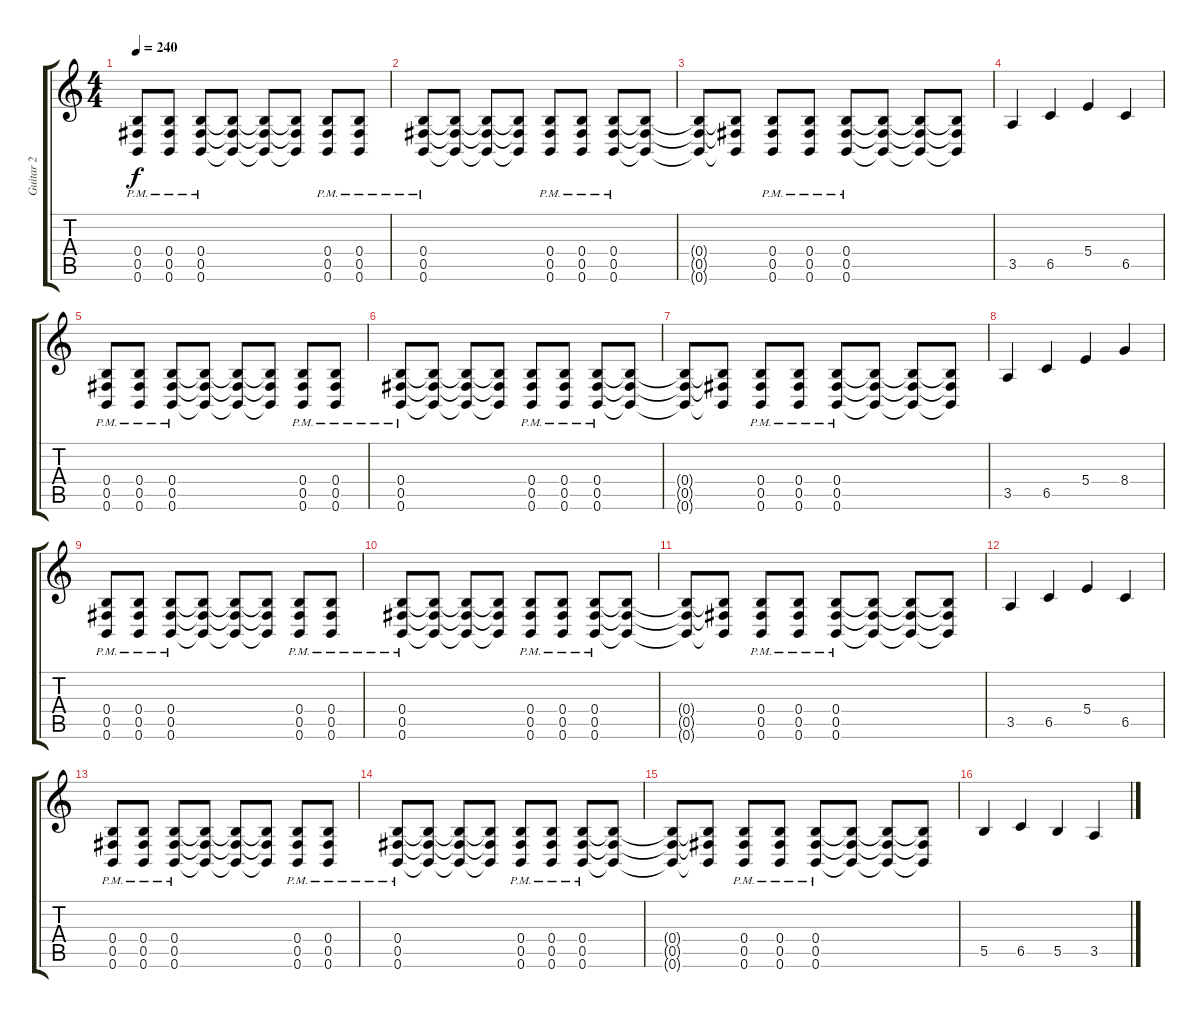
\track ("Guitar 2" "Guitar 2") {instrument overdrivenguitar}
\staff {score tabs}
\tuning (Db4 Ab3 E3 B2 Gb2 B1) {hide}
\ts (4 4)
\tempo 240
\clef g2
\ks c
(0.4{pm} 0.5{pm} 0.6{pm}).8{dy f} (0.4{pm} 0.5{pm} 0.6{pm}).8 (0.4{pm} 0.5{pm} 0.6{pm}).8 (0.4{t} 0.5{t} 0.6{t}).8 (0.4{t} 0.5{t} 0.6{t}).8 (0.4{t} 0.5{t} 0.6{t}).8 (0.4{pm} 0.5{pm} 0.6{pm}).8 (0.4{pm} 0.5{pm} 0.6{pm}).8 |
(0.4{pm} 0.5{pm} 0.6{pm}).8 (0.4{t} 0.5{t} 0.6{t}).8 (0.4{t} 0.5{t} 0.6{t}).8 (0.4{t} 0.5{t} 0.6{t}).8 (0.4{pm} 0.5{pm} 0.6{pm}).8 (0.4{pm} 0.5{pm} 0.6{pm}).8 (0.4{pm} 0.5{pm} 0.6{pm}).8 (0.4{t} 0.5{t} 0.6{t}).8 |
(0.4{t} 0.5{t} 0.6{t}).8 (0.4{t} 0.5{t} 0.6{t}).8 (0.4{pm} 0.5{pm} 0.6{pm}).8 (0.4{pm} 0.5{pm} 0.6{pm}).8 (0.4{pm} 0.5{pm} 0.6{pm}).8 (0.4{t} 0.5{t} 0.6{t}).8 (0.4{t} 0.5{t} 0.6{t}).8 (0.4{t} 0.5{t} 0.6{t}).8 |
3.5.4 6.5.4 5.4.4 6.5.4 |
(0.4{pm} 0.5{pm} 0.6{pm}).8 (0.4{pm} 0.5{pm} 0.6{pm}).8 (0.4{pm} 0.5{pm} 0.6{pm}).8 (0.4{t} 0.5{t} 0.6{t}).8 (0.4{t} 0.5{t} 0.6{t}).8 (0.4{t} 0.5{t} 0.6{t}).8 (0.4{pm} 0.5{pm} 0.6{pm}).8 (0.4{pm} 0.5{pm} 0.6{pm}).8 |
(0.4{pm} 0.5{pm} 0.6{pm}).8 (0.4{t} 0.5{t} 0.6{t}).8 (0.4{t} 0.5{t} 0.6{t}).8 (0.4{t} 0.5{t} 0.6{t}).8 (0.4{pm} 0.5{pm} 0.6{pm}).8 (0.4{pm} 0.5{pm} 0.6{pm}).8 (0.4{pm} 0.5{pm} 0.6{pm}).8 (0.4{t} 0.5{t} 0.6{t}).8 |
(0.4{t} 0.5{t} 0.6{t}).8 (0.4{t} 0.5{t} 0.6{t}).8 (0.4{pm} 0.5{pm} 0.6{pm}).8 (0.4{pm} 0.5{pm} 0.6{pm}).8 (0.4{pm} 0.5{pm} 0.6{pm}).8 (0.4{t} 0.5{t} 0.6{t}).8 (0.4{t} 0.5{t} 0.6{t}).8 (0.4{t} 0.5{t} 0.6{t}).8 |
3.5.4 6.5.4 5.4.4 8.4.4 |
(0.4{pm} 0.5{pm} 0.6{pm}).8 (0.4{pm} 0.5{pm} 0.6{pm}).8 (0.4{pm} 0.5{pm} 0.6{pm}).8 (0.4{t} 0.5{t} 0.6{t}).8 (0.4{t} 0.5{t} 0.6{t}).8 (0.4{t} 0.5{t} 0.6{t}).8 (0.4{pm} 0.5{pm} 0.6{pm}).8 (0.4{pm} 0.5{pm} 0.6{pm}).8 |
(0.4{pm} 0.5{pm} 0.6{pm}).8 (0.4{t} 0.5{t} 0.6{t}).8 (0.4{t} 0.5{t} 0.6{t}).8 (0.4{t} 0.5{t} 0.6{t}).8 (0.4{pm} 0.5{pm} 0.6{pm}).8 (0.4{pm} 0.5{pm} 0.6{pm}).8 (0.4{pm} 0.5{pm} 0.6{pm}).8 (0.4{t} 0.5{t} 0.6{t}).8 |
(0.4{t} 0.5{t} 0.6{t}).8 (0.4{t} 0.5{t} 0.6{t}).8 (0.4{pm} 0.5{pm} 0.6{pm}).8 (0.4{pm} 0.5{pm} 0.6{pm}).8 (0.4{pm} 0.5{pm} 0.6{pm}).8 (0.4{t} 0.5{t} 0.6{t}).8 (0.4{t} 0.5{t} 0.6{t}).8 (0.4{t} 0.5{t} 0.6{t}).8 |
3.5.4 6.5.4 5.4.4 6.5.4 |
(0.4{pm} 0.5{pm} 0.6{pm}).8 (0.4{pm} 0.5{pm} 0.6{pm}).8 (0.4{pm} 0.5{pm} 0.6{pm}).8 (0.4{t} 0.5{t} 0.6{t}).8 (0.4{t} 0.5{t} 0.6{t}).8 (0.4{t} 0.5{t} 0.6{t}).8 (0.4{pm} 0.5{pm} 0.6{pm}).8 (0.4{pm} 0.5{pm} 0.6{pm}).8 |
(0.4{pm} 0.5{pm} 0.6{pm}).8 (0.4{t} 0.5{t} 0.6{t}).8 (0.4{t} 0.5{t} 0.6{t}).8 (0.4{t} 0.5{t} 0.6{t}).8 (0.4{pm} 0.5{pm} 0.6{pm}).8 (0.4{pm} 0.5{pm} 0.6{pm}).8 (0.4{pm} 0.5{pm} 0.6{pm}).8 (0.4{t} 0.5{t} 0.6{t}).8 |
(0.4{t} 0.5{t} 0.6{t}).8 (0.4{t} 0.5{t} 0.6{t}).8 (0.4{pm} 0.5{pm} 0.6{pm}).8 (0.4{pm} 0.5{pm} 0.6{pm}).8 (0.4{pm} 0.5{pm} 0.6{pm}).8 (0.4{t} 0.5{t} 0.6{t}).8 (0.4{t} 0.5{t} 0.6{t}).8 (0.4{t} 0.5{t} 0.6{t}).8 |
5.5.4 6.5.4 5.5.4 3.5.4
